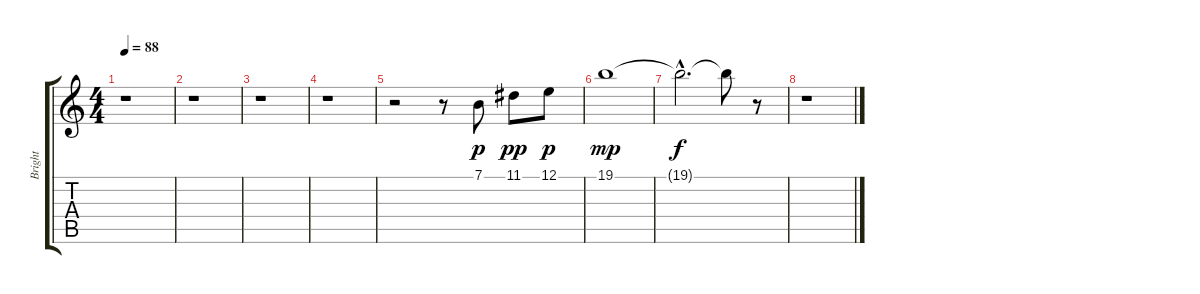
\track ("Bright" "Bright") {instrument fx5brightness}
\staff {score tabs}
\tuning (E4 B3 G3 D3 A2 E2) {hide}
\ts (4 4)
\tempo 88
\clef g2
\ks c
r.1{dy f} |
r.1 |
r.1 |
r.1 |
r.2 r.8 7.1.8{dy p} 11.1.8{dy pp} 12.1.8{dy p} |
19.1.1{dy mp} |
19.1{hac t}.2{d dy f} 19.1{t}.8 r.8 |
r.1
